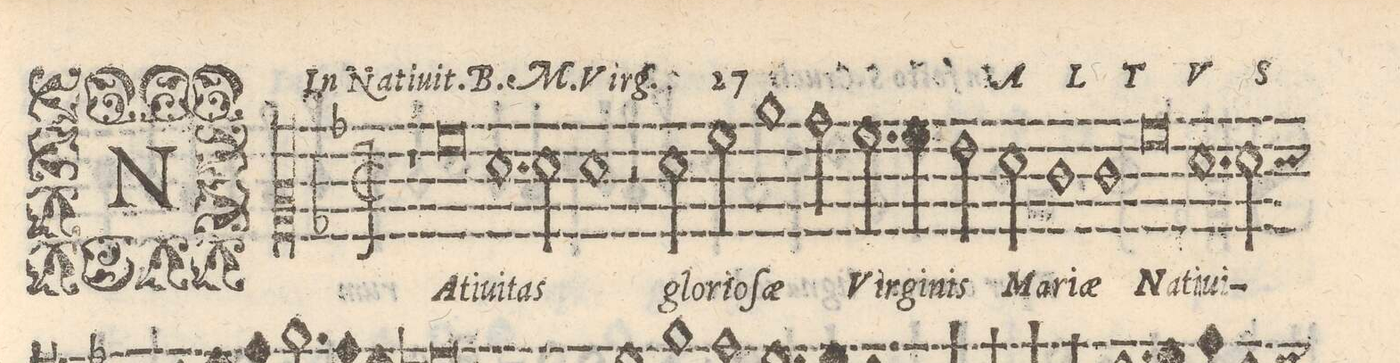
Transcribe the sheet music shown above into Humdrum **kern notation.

**kern	**text
*I"ALTVS	*
*clefC2	*
*k[b-]	*
*met(C|)	*
*M2/1	*
1r	.
0a	NA-
=2-	=2-
1.f	-ti-
=3-	=3-
2f\	-ui-
1f	-tas
=4-	=4-
2r	.
2f\	glo-
2a\	-ri-
1cc\	-o-
=5-	=5-
2b-\	-ſae
2.a\	Vir-
4a\	-gi-
=6-	=6-
2g\	-nis
2f\	Ma-
1e	-ri-
=7-	=7-
1e	-ae
0a	Na-
=8-	=8-
1.f	-ti-
=9-	=9-
2f\	-ui-
*custos:f	*
*-	*-
